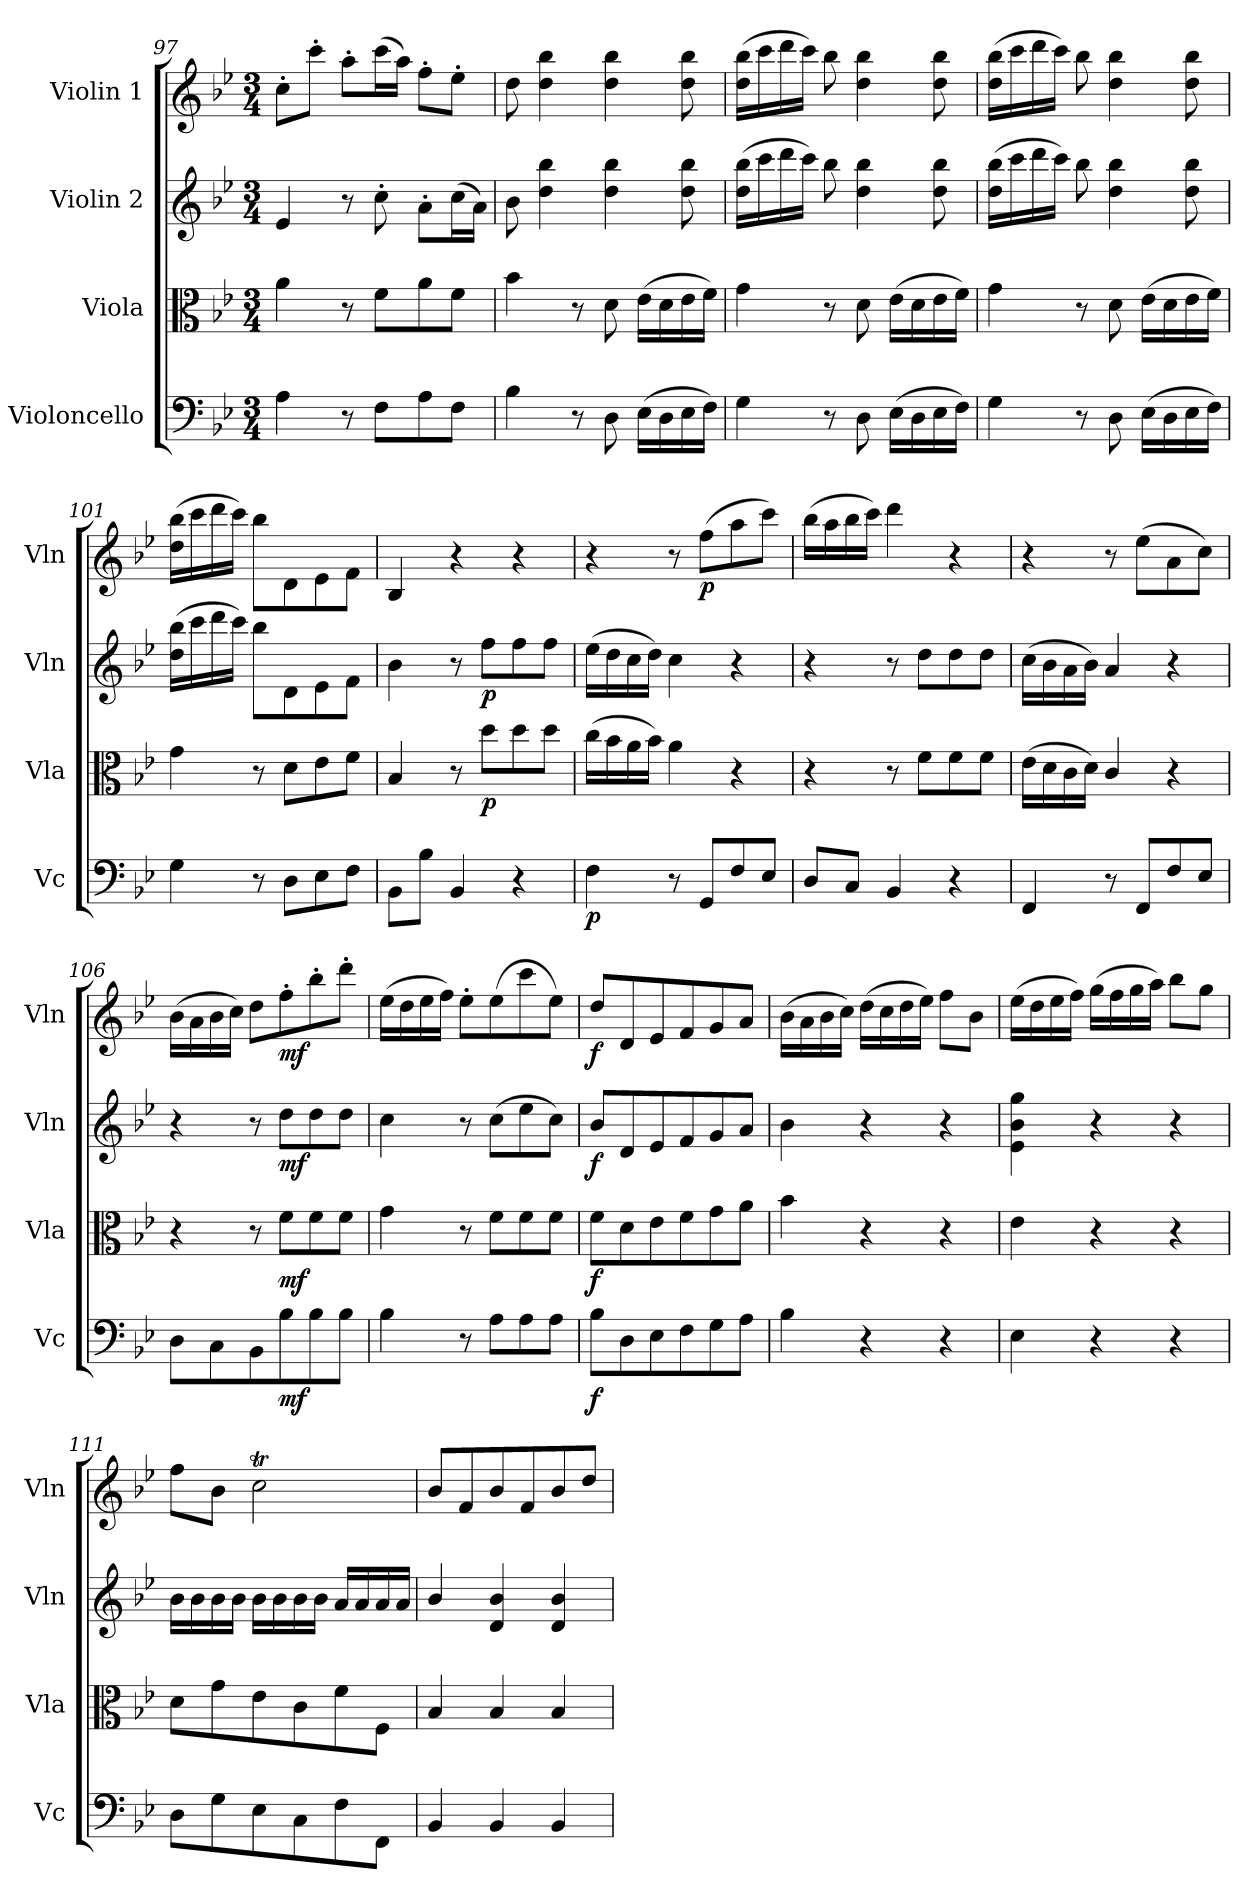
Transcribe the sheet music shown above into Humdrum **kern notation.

**kern	**dynam	**kern	**dynam	**kern	**dynam	**kern	**dynam
*part4	*part4	*part3	*part3	*part2	*part2	*part1	*part1
*staff4	*staff4	*staff3	*staff3	*staff2	*staff2	*staff1	*staff1
*I"Violoncello	*	*I"Viola	*	*I"Violin 2	*	*I"Violin 1	*
*I'Vc	*	*I'Vla	*	*I'Vln	*	*I'Vln	*
*clefF4	*	*clefC3	*	*clefG2	*	*clefG2	*
*k[b-e-]	*	*k[b-e-]	*	*k[b-e-]	*	*k[b-e-]	*
*M3/4	*	*M3/4	*	*M3/4	*	*M3/4	*
=97	=97	=97	=97	=97	=97	=97	=97
4A\	.	4a\	.	4e-/	.	8cc'\L	.
.	.	.	.	.	.	8ccc'\J	.
8r	.	8r	.	8r	.	8aa'\L	.
8F\L	.	8f\L	.	8cc'\	.	(16ccc\L	.
.	.	.	.	.	.	16aa\JJ)	.
8A\	.	8a\	.	8a'\L	.	8ff'\L	.
8F\J	.	8f\J	.	(16cc\L	.	8ee-'\J	.
.	.	.	.	16a\JJ)	.	.	.
!!LO:LB:g=z
=98	=98	=98	=98	=98	=98	=98	=98
4B-\	.	4b-\	.	8b-\	.	8dd\	.
.	.	.	.	4dd\ 4bb-\	.	4dd\ 4bb-\	.
8r	.	8r	.	.	.	.	.
8D\	.	8d\	.	4dd\ 4bb-\	.	4dd\ 4bb-\	.
(16E-\LL	.	(16e-\LL	.	.	.	.	.
16D\	.	16d\	.	.	.	.	.
16E-\	.	16e-\	.	8dd\ 8bb-\	.	8dd\ 8bb-\	.
16F\JJ)	.	16f\JJ)	.	.	.	.	.
=99	=99	=99	=99	=99	=99	=99	=99
4G\	.	4g\	.	(16dd\ 16bb-\LL	.	(16dd\ 16bb-\LL	.
.	.	.	.	16ccc\	.	16ccc\	.
.	.	.	.	16ddd\	.	16ddd\	.
.	.	.	.	16ccc\JJ)	.	16ccc\JJ)	.
8r	.	8r	.	8bb-\	.	8bb-\	.
8D\	.	8d\	.	4dd\ 4bb-\	.	4dd\ 4bb-\	.
(16E-\LL	.	(16e-\LL	.	.	.	.	.
16D\	.	16d\	.	.	.	.	.
16E-\	.	16e-\	.	8dd\ 8bb-\	.	8dd\ 8bb-\	.
16F\JJ)	.	16f\JJ)	.	.	.	.	.
=100	=100	=100	=100	=100	=100	=100	=100
4G\	.	4g\	.	(16dd\ 16bb-\LL	.	(16dd\ 16bb-\LL	.
.	.	.	.	16ccc\	.	16ccc\	.
.	.	.	.	16ddd\	.	16ddd\	.
.	.	.	.	16ccc\JJ)	.	16ccc\JJ)	.
8r	.	8r	.	8bb-\	.	8bb-\	.
8D\	.	8d\	.	4dd\ 4bb-\	.	4dd\ 4bb-\	.
(16E-\LL	.	(16e-\LL	.	.	.	.	.
16D\	.	16d\	.	.	.	.	.
16E-\	.	16e-\	.	8dd\ 8bb-\	.	8dd\ 8bb-\	.
16F\JJ)	.	16f\JJ)	.	.	.	.	.
=101	=101	=101	=101	=101	=101	=101	=101
4G\	.	4g\	.	(16dd\ 16bb-\LL	.	(16dd\ 16bb-\LL	.
.	.	.	.	16ccc\	.	16ccc\	.
.	.	.	.	16ddd\	.	16ddd\	.
.	.	.	.	16ccc\JJ)	.	16ccc\JJ)	.
8r	.	8r	.	8bb-\L	.	8bb-\L	.
8D\L	.	8d\L	.	8d\	.	8d\	.
8E-\	.	8e-\	.	8e-\	.	8e-\	.
8F\J	.	8f\J	.	8f\J	.	8f\J	.
!!LO:LB:g=z
=102	=102	=102	=102	=102	=102	=102	=102
8BB-\L	.	4B-/	.	4b-\	.	4B-/	.
8B-\J	.	.	.	.	.	.	.
4BB-/	.	8r	.	8r	.	4r	.
!	!	!	!LO:DY:b	!	!LO:DY:b	!	!
.	.	8dd\L	p	8ff\L	p	.	.
4r	.	8dd\	.	8ff\	.	4r	.
.	.	8dd\J	.	8ff\J	.	.	.
=103	=103	=103	=103	=103	=103	=103	=103
!	!LO:DY:b	!	!	!	!	!	!
4F\	p	(16cc\LL	.	(16ee-\LL	.	4r	.
.	.	16b-\	.	16dd\	.	.	.
.	.	16a\	.	16cc\	.	.	.
.	.	16b-\JJ)	.	16dd\JJ)	.	.	.
8r	.	4a\	.	4cc\	.	8r	.
!	!	!	!	!	!	!	!LO:DY:b
8GG/L	.	.	.	.	.	(8ff\L	p
8F/	.	4r	.	4r	.	8aa\	.
8E-/J	.	.	.	.	.	8ccc\J)	.
=104	=104	=104	=104	=104	=104	=104	=104
8D/L	.	4r	.	4r	.	(16bb-\LL	.
.	.	.	.	.	.	16aa\	.
8C/J	.	.	.	.	.	16bb-\	.
.	.	.	.	.	.	16ccc\JJ)	.
4BB-/	.	8r	.	8r	.	4ddd\	.
.	.	8f\L	.	8dd\L	.	.	.
4r	.	8f\	.	8dd\	.	4r	.
.	.	8f\J	.	8dd\J	.	.	.
=105	=105	=105	=105	=105	=105	=105	=105
4FF/	.	(16e-\LL	.	(16cc\LL	.	4r	.
.	.	16d\	.	16b-\	.	.	.
.	.	16c\	.	16a\	.	.	.
.	.	16d\JJ)	.	16b-\JJ)	.	.	.
8r	.	4c/	.	4a/	.	8r	.
8FF/L	.	.	.	.	.	(8ee-\L	.
8F/	.	4r	.	4r	.	8a\	.
8E-/J	.	.	.	.	.	8cc\J)	.
!!LO:LB:g=z
=106	=106	=106	=106	=106	=106	=106	=106
8D\L	.	4r	.	4r	.	(16b-\LL	.
.	.	.	.	.	.	16a\	.
8C\	.	.	.	.	.	16b-\	.
.	.	.	.	.	.	16cc\JJ)	.
8BB-\	.	8r	.	8r	.	8dd\L	.
!	!LO:DY:b	!	!LO:DY:b	!	!LO:DY:b	!	!LO:DY:b
8B-\	mf	8f\L	mf	8dd\L	mf	8ff'\	mf
8B-\	.	8f\	.	8dd\	.	8bb-'\	.
8B-\J	.	8f\J	.	8dd\J	.	8ddd'\J	.
=107	=107	=107	=107	=107	=107	=107	=107
4B-\	.	4g\	.	4cc\	.	(16ee-\LL	.
.	.	.	.	.	.	16dd\	.
.	.	.	.	.	.	16ee-\	.
.	.	.	.	.	.	16ff\JJ)	.
8r	.	8r	.	8r	.	8ee-'\L	.
8A\L	.	8f\L	.	(8cc\L	.	(8ee-\	.
8A\	.	8f\	.	8ee-\	.	8ccc\	.
8A\J	.	8f\J	.	8cc\J)	.	8ee-\J)	.
=108	=108	=108	=108	=108	=108	=108	=108
!	!LO:DY:b	!	!LO:DY:b	!	!LO:DY:b	!	!LO:DY:b
8B-\L	f	8f\L	f	8b-/L	f	8dd/L	f
8D\	.	8d\	.	8d/	.	8d/	.
8E-\	.	8e-\	.	8e-/	.	8e-/	.
8F\	.	8f\	.	8f/	.	8f/	.
8G\	.	8g\	.	8g/	.	8g/	.
8A\J	.	8a\J	.	8a/J	.	8a/J	.
=109	=109	=109	=109	=109	=109	=109	=109
4B-\	.	4b-\	.	4b-\	.	(16b-\LL	.
.	.	.	.	.	.	16a\	.
.	.	.	.	.	.	16b-\	.
.	.	.	.	.	.	16cc\JJ)	.
4r	.	4r	.	4r	.	(16dd\LL	.
.	.	.	.	.	.	16cc\	.
.	.	.	.	.	.	16dd\	.
.	.	.	.	.	.	16ee-\JJ)	.
4r	.	4r	.	4r	.	8ff\L	.
.	.	.	.	.	.	8b-\J	.
!!LO:LB:g=z
=110	=110	=110	=110	=110	=110	=110	=110
4E-\	.	4e-\	.	4e-\ 4b-\ 4gg\	.	(16ee-\LL	.
.	.	.	.	.	.	16dd\	.
.	.	.	.	.	.	16ee-\	.
.	.	.	.	.	.	16ff\JJ)	.
4r	.	4r	.	4r	.	(16gg\LL	.
.	.	.	.	.	.	16ff\	.
.	.	.	.	.	.	16gg\	.
.	.	.	.	.	.	16aa\JJ)	.
4r	.	4r	.	4r	.	8bb-\L	.
.	.	.	.	.	.	8gg\J	.
=111	=111	=111	=111	=111	=111	=111	=111
8D\L	.	8d\L	.	16b-\LL	.	8ff\L	.
.	.	.	.	16b-\	.	.	.
8G\	.	8g\	.	16b-\	.	8b-\J	.
.	.	.	.	16b-\JJ	.	.	.
8E-\	.	8e-\	.	16b-\LL	.	2ccT\	.
.	.	.	.	16b-\	.	.	.
8C\	.	8c\	.	16b-\	.	.	.
.	.	.	.	16b-\JJ	.	.	.
8F\	.	8f\	.	16a/LL	.	.	.
.	.	.	.	16a/	.	.	.
8FF\J	.	8F\J	.	16a/	.	.	.
.	.	.	.	16a/JJ	.	.	.
=112	=112	=112	=112	=112	=112	=112	=112
4BB-/	.	4B-/	.	4b-/	.	8b-/L	.
.	.	.	.	.	.	8f/	.
4BB-/	.	4B-/	.	4d/ 4b-/	.	8b-/	.
.	.	.	.	.	.	8f/	.
4BB-/	.	4B-/	.	4d/ 4b-/	.	8b-/	.
.	.	.	.	.	.	8dd/J	.
=	=	=	=	=	=	=	=
*-	*-	*-	*-	*-	*-	*-	*-
